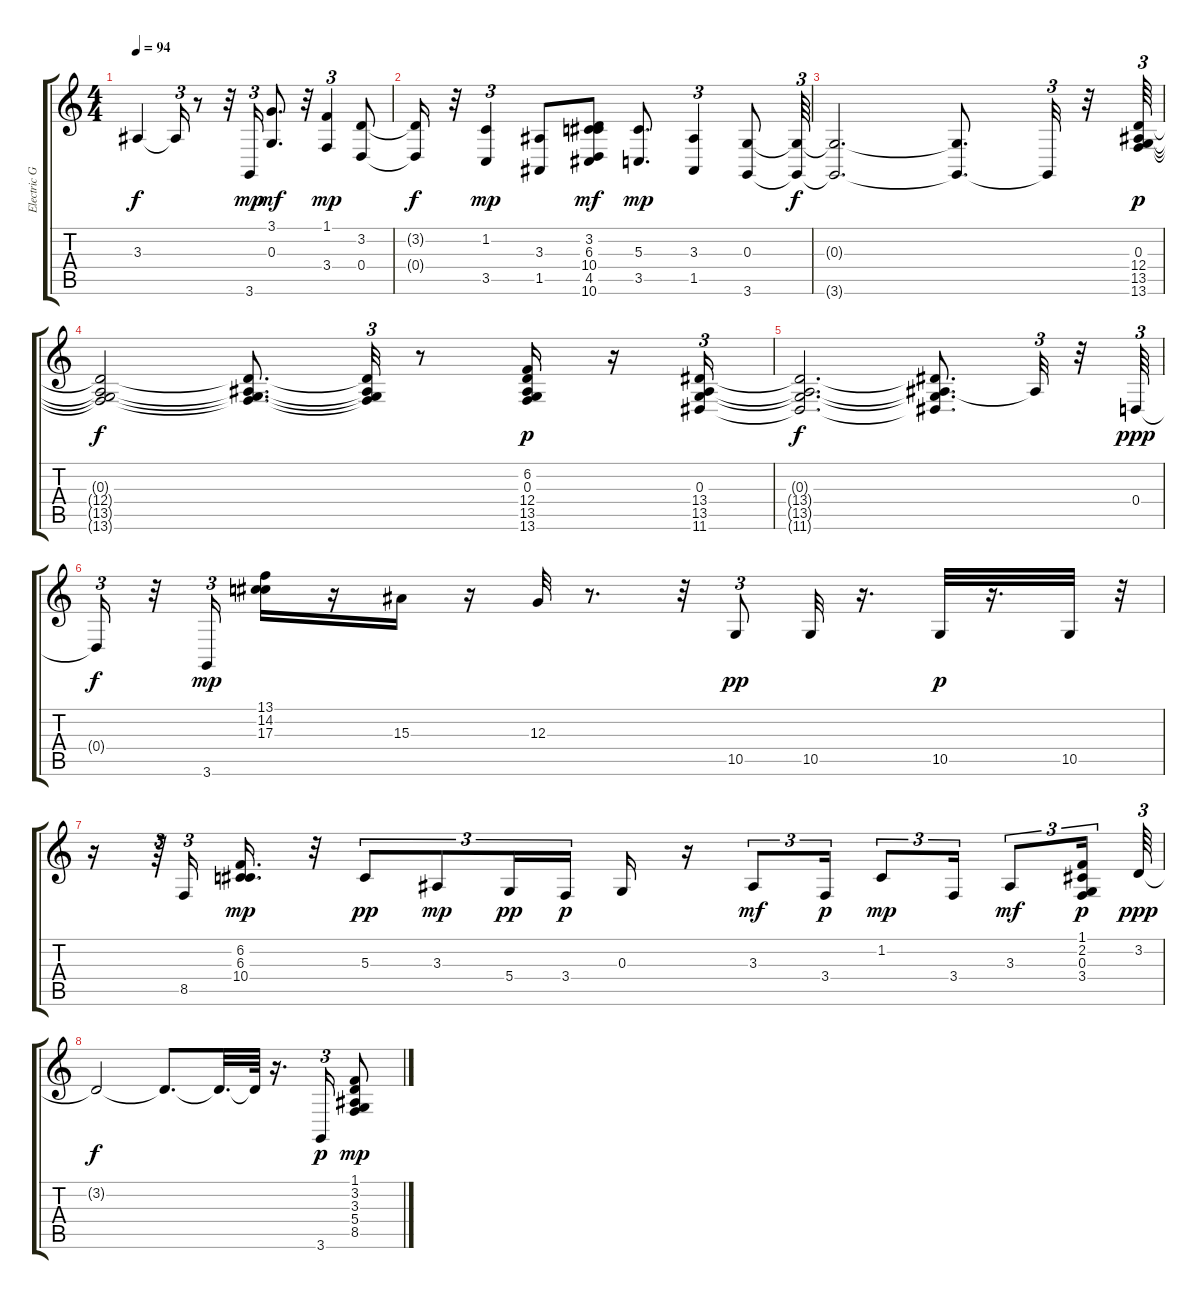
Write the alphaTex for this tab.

\track ("Electric Grand" "Electric G") {instrument electricgrandpiano}
\staff {score tabs}
\tuning (E4 B3 G3 D3 A2 E2) {hide}
\ts (4 4)
\tempo 94
\clef g2
\ks c
3.3{t}.4{dy f} 3.3{t}.16{tu (3 2)} r.8 r.32 3.6.16{tu (3 2) dy mp} (3.1 0.3).8{d dy mf} r.32 (1.1 3.4).4{tu (3 2) dy mp} (3.2 0.4).8 |
(3.2{t} 0.4{t}).16{dy f} r.32 (1.2 3.5).4{tu (3 2) dy mp} (3.3 1.5).8 (3.2 6.3 10.4 4.5 10.6).8{dy mf} (5.3 3.5).8{d dy mp} (3.3 1.5).4{tu (3 2)} (0.3 3.6).8 (0.3{t} 3.6{t}).64{tu (3 2) dy f} |
(0.3{t} 3.6{t}).2{d} (0.3{t} 3.6{t}).8{d} 3.6{t}.32{tu (3 2)} r.32 (0.3 12.4 13.5 13.6).64{tu (3 2) dy p} |
(0.3{t} 12.4{t} 13.5{t} 13.6{t}).2{dy f} (0.3{t} 12.4{t} 13.5{t} 13.6{t}).8{d} (0.3{t} 12.4{t} 13.5{t} 13.6{t}).32{tu (3 2)} r.8 (6.2 0.3 12.4 13.5 13.6).16{dy p} r.16 (0.3 13.4 13.5 11.6).16{tu (3 2)} |
(0.3{t} 13.4{t} 13.5{t} 11.6{t}).2{d dy f} (0.3{t} 13.4{t} 13.5{t} 11.6{t}).8{d} 13.5{t}.32{tu (3 2)} r.32 0.4.64{tu (3 2) dy ppp} |
0.4{t}.16{tu (3 2) dy f} r.32 3.6.16{tu (3 2) dy mp} (13.1 14.2 17.3).16 r.16 15.3.16 r.16 12.3.32 r.8{d} r.32 10.5.8{tu (3 2) dy pp} 10.5.32 r.16{d} 10.5.32{dy p} r.16{d} 10.5.32 r.32{tu (3 2)} |
r.16 r.64{tu (3 2)} 8.5.16{tu (3 2)} (6.2 6.3 10.4).16{d dy mp} r.32 5.3.8{tu (3 2) dy pp} 3.3.8{tu (3 2) dy mp} 5.4.16{tu (3 2) dy pp} 3.4.16{tu (3 2) dy p} 0.3.16 r.16 3.3.8{tu (3 2) dy mf} 3.4.16{tu (3 2) dy p} 1.2.8{tu (3 2) dy mp} 3.4.16{tu (3 2)} 3.3.8{tu (3 2) dy mf} (1.1 2.2 0.3 3.4).16{tu (3 2) dy p} 3.2.64{tu (3 2) dy ppp} |
3.2{t}.2{dy f} 3.2{t}.8{d} 3.2{t}.32{d} 3.2{t}.64 r.16{d} 3.6.16{tu (3 2) dy p} (1.1 3.2 3.3 5.4 8.5).8{dy mp}
